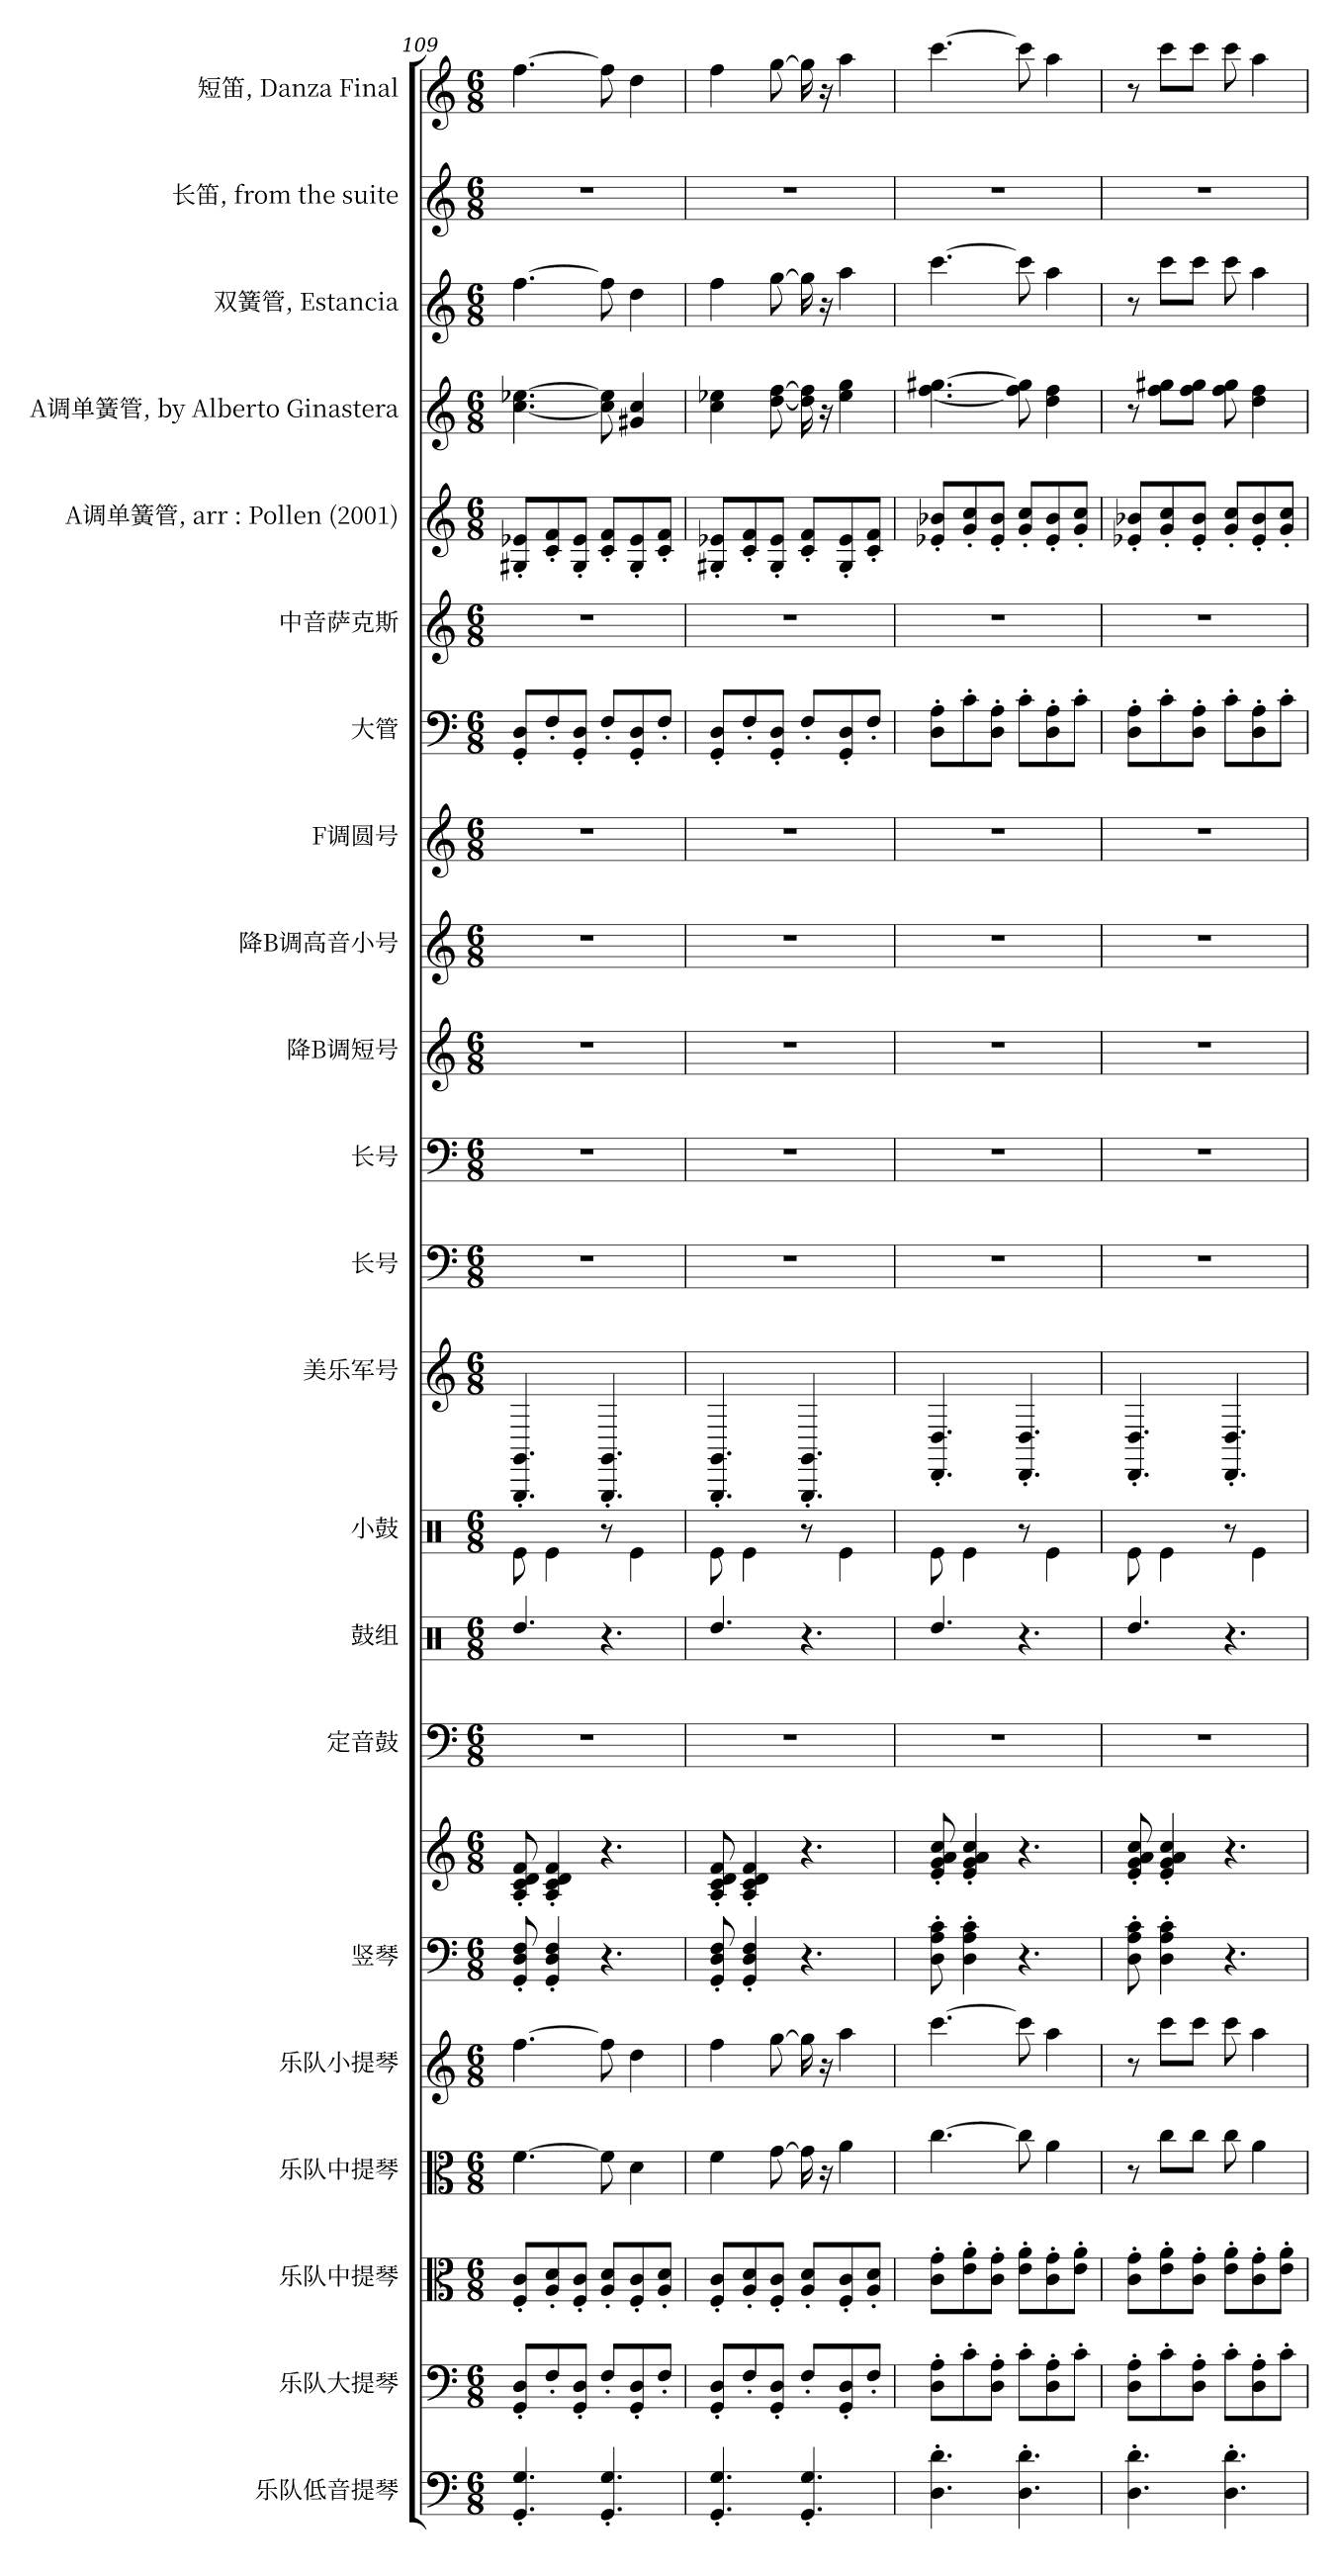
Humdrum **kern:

**kern	**kern	**kern	**kern	**kern	**kern	**kern	**kern	**kern	**kern	**kern	**kern	**kern	**kern	**kern	**kern	**kern	**kern	**kern	**kern	**kern	**kern	**kern
*part22	*part21	*part20	*part19	*part18	*part17	*part17	*part16	*part15	*part14	*part13	*part12	*part11	*part10	*part9	*part8	*part7	*part6	*part5	*part4	*part3	*part2	*part1
*staff23	*staff22	*staff21	*staff20	*staff19	*staff18	*staff17	*staff16	*staff15	*staff14	*staff13	*staff12	*staff11	*staff10	*staff9	*staff8	*staff7	*staff6	*staff5	*staff4	*staff3	*staff2	*staff1
*I"乐队低音提琴	*I"乐队大提琴	*I"乐队中提琴	*I"乐队中提琴	*I"乐队小提琴	*I"竖琴	*	*I"定音鼓	*I"鼓组	*I"小鼓	*I"美乐军号	*I"长号	*I"长号	*I"降B调短号	*I"降B调高音小号	*I"F调圆号	*I"大管	*I"中音萨克斯	*I"A调单簧管, arr : Pollen (2001)	*I"A调单簧管, by Alberto Ginastera	*I"双簧管, Estancia	*I"长笛, from the suite	*I"短笛, Danza Final
*clefF4	*clefF4	*clefC3	*clefC3	*clefG2	*clefF4	*clefG2	*clefF4	*clefX	*clefX	*clefG2	*clefF4	*clefF4	*clefG2	*clefG2	*clefG2	*clefF4	*clefG2	*clefG2	*clefG2	*clefG2	*clefG2	*clefG2
*ITrd7c12	*	*	*	*	*	*	*	*	*	*	*	*	*ITrd1c2	*ITrd-6c-10	*ITrd4c7	*	*ITrd5c9	*ITrd2c3	*ITrd2c3	*	*	*ITrd-7c-12
*k[]	*k[]	*k[]	*k[]	*k[]	*k[]	*k[]	*k[]	*k[]	*k[]	*k[]	*k[]	*k[]	*k[b-e-]	*k[b-e-]	*k[b-]	*k[]	*k[b-e-a-]	*k[f#c#g#]	*k[f#c#g#]	*k[]	*k[]	*k[]
*M6/8	*M6/8	*M6/8	*M6/8	*M6/8	*M6/8	*M6/8	*M6/8	*M6/8	*M6/8	*M6/8	*M6/8	*M6/8	*M6/8	*M6/8	*M6/8	*M6/8	*M6/8	*M6/8	*M6/8	*M6/8	*M6/8	*M6/8
=109	=109	=109	=109	=109	=109	=109	=109	=109	=109	=109	=109	=109	=109	=109	=109	=109	=109	=109	=109	=109	=109	=109
4.GGG/' 4.GG/'	8GG/' 8D/'L	8F/' 8c/'L	[4.f\	[4.ff\	8GG/' 8D/' 8F/'	8A/' 8c/' 8d/' 8f/'	2.r	4.Rdd/	8Re\	4.GGG/' 4.GG/'	2.r	2.r	2.r	2.r	2.r	8GG/' 8D/'L	2.r	8E#X/' 8cn/'L	[4.a\ [4.ccn\	[4.ff\	2.r	[4.fff\
.	8F'/	8A/' 8d/'	.	.	4GG/' 4D/' 4F/'	4A/' 4c/' 4d/' 4f/'	.	.	4Re\	.	.	.	.	.	.	8F'/	.	8A/' 8d/'	.	.	.	.
.	8GG/' 8D/'J	8F/' 8c/'J	.	.	.	.	.	.	.	.	.	.	.	.	.	8GG/' 8D/'J	.	8E#/' 8c/'J	.	.	.	.
4.GGG/' 4.GG/'	8F'/L	8A/' 8d/'L	8f\]	8ff\]	4.r	4.r	.	4.r	8r	4.GGG/' 4.GG/'	.	.	.	.	.	8F'/L	.	8A/' 8d/'L	8a\] 8cc\]	8ff\]	.	8fff\]
.	8GG/' 8D/'	8F/' 8c/'	4d\	4dd\	.	.	.	.	4Re\	.	.	.	.	.	.	8GG/' 8D/'	.	8E#/' 8c/'	4e#X/ 4a/	4dd\	.	4ddd\
.	8F'/J	8A/' 8d/'J	.	.	.	.	.	.	.	.	.	.	.	.	.	8F'/J	.	8A/' 8d/'J	.	.	.	.
=110	=110	=110	=110	=110	=110	=110	=110	=110	=110	=110	=110	=110	=110	=110	=110	=110	=110	=110	=110	=110	=110	=110
4.GGG/' 4.GG/'	8GG/' 8D/'L	8F/' 8c/'L	4f\	4ff\	8GG/' 8D/' 8F/'	8A/' 8c/' 8d/' 8f/'	2.r	4.Rdd/	8Re\	4.GGG/' 4.GG/'	2.r	2.r	2.r	2.r	2.r	8GG/' 8D/'L	2.r	8E#X/' 8cn/'L	4a\ 4ccn\	4ff\	2.r	4fff\
.	8F'/	8A/' 8d/'	.	.	4GG/' 4D/' 4F/'	4A/' 4c/' 4d/' 4f/'	.	.	4Re\	.	.	.	.	.	.	8F'/	.	8A/' 8d/'	.	.	.	.
.	8GG/' 8D/'J	8F/' 8c/'J	[8g\	[8gg\	.	.	.	.	.	.	.	.	.	.	.	8GG/' 8D/'J	.	8E#/' 8c/'J	[8b\ [8dd\	[8gg\	.	[8ggg\
4.GGG/' 4.GG/'	8F'/L	8A/' 8d/'L	16g\]	16gg\]	4.r	4.r	.	4.r	8r	4.GGG/' 4.GG/'	.	.	.	.	.	8F'/L	.	8A/' 8d/'L	16b\] 16dd\]	16gg\]	.	16ggg\]
.	.	.	16r	16r	.	.	.	.	.	.	.	.	.	.	.	.	.	.	16r	16r	.	16r
.	8GG/' 8D/'	8F/' 8c/'	4a\	4aa\	.	.	.	.	4Re\	.	.	.	.	.	.	8GG/' 8D/'	.	8E#/' 8c/'	4cc\ 4ee\	4aa\	.	4aaa\
.	8F'/J	8A/' 8d/'J	.	.	.	.	.	.	.	.	.	.	.	.	.	8F'/J	.	8A/' 8d/'J	.	.	.	.
!!LO:PB:g=z
=111	=111	=111	=111	=111	=111	=111	=111	=111	=111	=111	=111	=111	=111	=111	=111	=111	=111	=111	=111	=111	=111	=111
4.DD\' 4.D\'	8D\' 8A\'L	8c\' 8g\'L	[4.cc\	[4.ccc\	8D\' 8A\' 8c\'	8e/' 8g/' 8a/' 8cc/'	2.r	4.Rdd/	8Re\	4.DD/' 4.D/'	2.r	2.r	2.r	2.r	2.r	8D\' 8A\'L	2.r	8cn/' 8gn/'L	[4.dd\ [4.ee#X\	[4.ccc\	2.r	[4.cccc\
.	8c'\	8e\' 8a\'	.	.	4D\' 4A\' 4c\'	4e/' 4g/' 4a/' 4cc/'	.	.	4Re\	.	.	.	.	.	.	8c'\	.	8e/' 8a/'	.	.	.	.
.	8D\' 8A\'J	8c\' 8g\'J	.	.	.	.	.	.	.	.	.	.	.	.	.	8D\' 8A\'J	.	8c/' 8g/'J	.	.	.	.
4.DD\' 4.D\'	8c'\L	8e\' 8a\'L	8cc\]	8ccc\]	4.r	4.r	.	4.r	8r	4.DD/' 4.D/'	.	.	.	.	.	8c'\L	.	8e/' 8a/'L	8dd\] 8ee#\]	8ccc\]	.	8cccc\]
.	8D\' 8A\'	8c\' 8g\'	4a\	4aa\	.	.	.	.	4Re\	.	.	.	.	.	.	8D\' 8A\'	.	8c/' 8g/'	4b\ 4dd\	4aa\	.	4aaa\
.	8c'\J	8e\' 8a\'J	.	.	.	.	.	.	.	.	.	.	.	.	.	8c'\J	.	8e/' 8a/'J	.	.	.	.
=112	=112	=112	=112	=112	=112	=112	=112	=112	=112	=112	=112	=112	=112	=112	=112	=112	=112	=112	=112	=112	=112	=112
4.DD\' 4.D\'	8D\' 8A\'L	8c\' 8g\'L	8r	8r	8D\' 8A\' 8c\'	8e/' 8g/' 8a/' 8cc/'	2.r	4.Rdd/	8Re\	4.DD/' 4.D/'	2.r	2.r	2.r	2.r	2.r	8D\' 8A\'L	2.r	8cn/' 8gn/'L	8r	8r	2.r	8r
.	8c'\	8e\' 8a\'	8cc\L	8ccc\L	4D\' 4A\' 4c\'	4e/' 4g/' 4a/' 4cc/'	.	.	4Re\	.	.	.	.	.	.	8c'\	.	8e/' 8a/'	8dd\ 8ee#X\L	8ccc\L	.	8cccc\L
.	8D\' 8A\'J	8c\' 8g\'J	8cc\J	8ccc\J	.	.	.	.	.	.	.	.	.	.	.	8D\' 8A\'J	.	8c/' 8g/'J	8dd\ 8ee#\J	8ccc\J	.	8cccc\J
4.DD\' 4.D\'	8c'\L	8e\' 8a\'L	8cc\	8ccc\	4.r	4.r	.	4.r	8r	4.DD/' 4.D/'	.	.	.	.	.	8c'\L	.	8e/' 8a/'L	8dd\ 8ee#\	8ccc\	.	8cccc\
.	8D\' 8A\'	8c\' 8g\'	4a\	4aa\	.	.	.	.	4Re\	.	.	.	.	.	.	8D\' 8A\'	.	8c/' 8g/'	4b\ 4dd\	4aa\	.	4aaa\
.	8c'\J	8e\' 8a\'J	.	.	.	.	.	.	.	.	.	.	.	.	.	8c'\J	.	8e/' 8a/'J	.	.	.	.
=	=	=	=	=	=	=	=	=	=	=	=	=	=	=	=	=	=	=	=	=	=	=
*-	*-	*-	*-	*-	*-	*-	*-	*-	*-	*-	*-	*-	*-	*-	*-	*-	*-	*-	*-	*-	*-	*-
